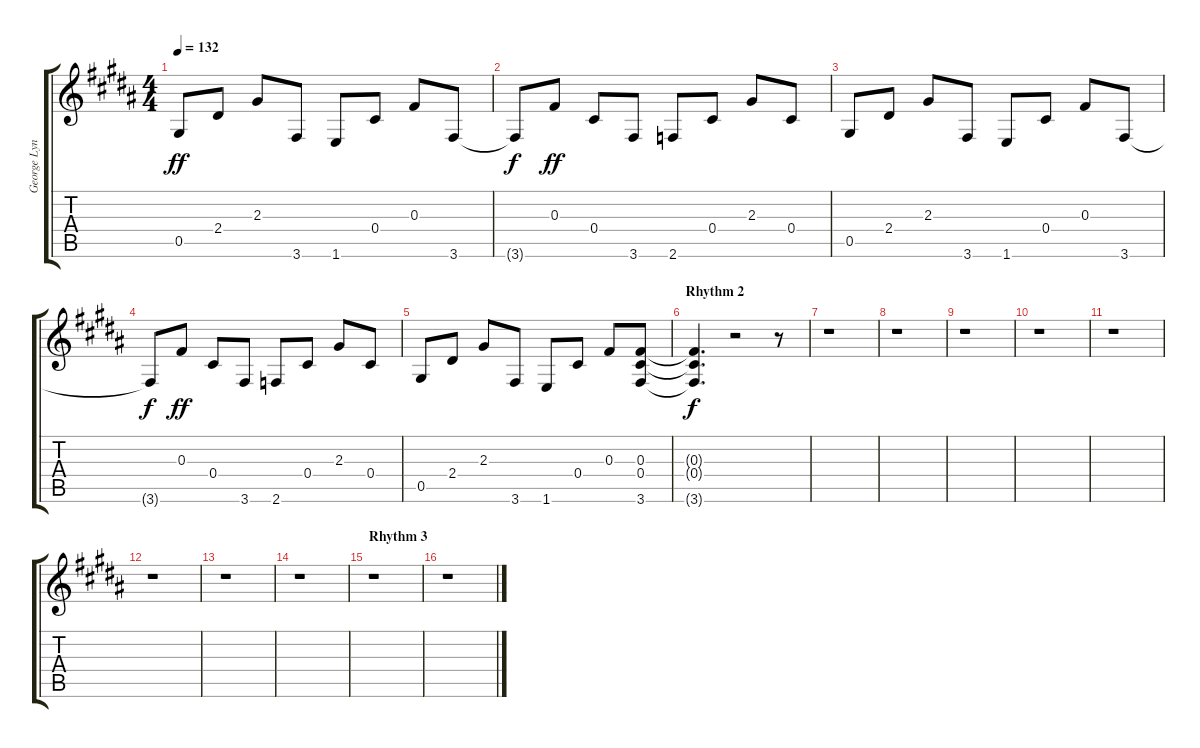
\track ("George Lynch Acoustic" "George Lyn") {instrument acousticguitarsteel}
\staff {score tabs}
\tuning (Eb4 Bb3 Gb3 Db3 Ab2 Eb2) {hide}
\ts (4 4)
\tempo 132
\clef g2
\ks g#minor
0.5.8{dy ff} 2.4.8 2.3.8 3.6.8 1.6.8 0.4.8 0.3.8 3.6.8 |
3.6{t}.8{dy f} 0.3.8{dy ff} 0.4.8 3.6.8 2.6.8 0.4.8 2.3.8 0.4.8 |
0.5.8 2.4.8 2.3.8 3.6.8 1.6.8 0.4.8 0.3.8 3.6.8 |
3.6{t}.8{dy f} 0.3.8{dy ff} 0.4.8 3.6.8 2.6.8 0.4.8 2.3.8 0.4.8 |
0.5.8 2.4.8 2.3.8 3.6.8 1.6.8 0.4.8 0.3.8 (0.3 0.4 3.6).8 |
\section ("" "Rhythm 2")
(0.3{t} 0.4{t} 3.6{t}).4{d dy f} r.2 r.8 |
r.1 |
r.1 |
r.1 |
r.1 |
r.1 |
r.1 |
r.1 |
r.1 |
\section ("" "Rhythm 3")
r.1 |
r.1
